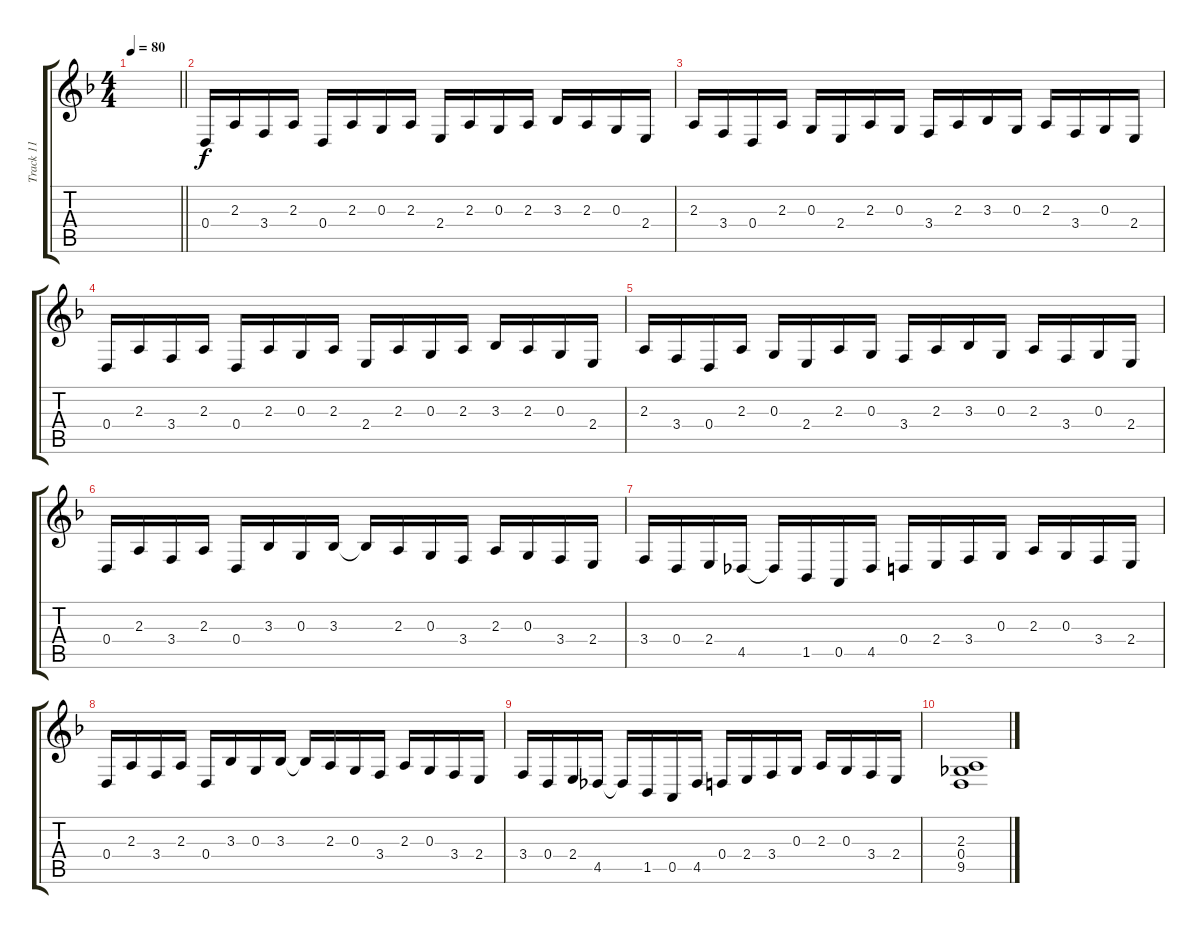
\track ("Track 11" "Track 11") {instrument drawbarorgan}
\staff {score tabs}
\tuning (E4 B3 G3 D3 A2 E2) {hide}
\ts (4 4)
\tempo 80
\clef g2
\barLineRight lightlight
\ks dminor
|
0.4.16 2.3.16 3.4.16 2.3.16 0.4.16 2.3.16 0.3.16 2.3.16 2.4.16 2.3.16 0.3.16 2.3.16 3.3.16 2.3.16 0.3.16 2.4.16 |
2.3.16 3.4.16 0.4.16 2.3.16 0.3.16 2.4.16 2.3.16 0.3.16 3.4.16 2.3.16 3.3.16 0.3.16 2.3.16 3.4.16 0.3.16 2.4.16 |
0.4.16 2.3.16 3.4.16 2.3.16 0.4.16 2.3.16 0.3.16 2.3.16 2.4.16 2.3.16 0.3.16 2.3.16 3.3.16 2.3.16 0.3.16 2.4.16 |
2.3.16 3.4.16 0.4.16 2.3.16 0.3.16 2.4.16 2.3.16 0.3.16 3.4.16 2.3.16 3.3.16 0.3.16 2.3.16 3.4.16 0.3.16 2.4.16 |
0.4.16 2.3.16 3.4.16 2.3.16 0.4.16 3.3.16 0.3.16 3.3.16 3.3{t}.16 2.3.16 0.3.16 3.4.16 2.3.16 0.3.16 3.4.16 2.4.16 |
3.4.16 0.4.16 2.4.16 4.5.16 4.5{t}.16 1.5.16 0.5.16 4.5.16 0.4.16 2.4.16 3.4.16 0.3.16 2.3.16 0.3.16 3.4.16 2.4.16 |
0.4.16 2.3.16 3.4.16 2.3.16 0.4.16 3.3.16 0.3.16 3.3.16 3.3{t}.16 2.3.16 0.3.16 3.4.16 2.3.16 0.3.16 3.4.16 2.4.16 |
3.4.16 0.4.16 2.4.16 4.5.16 4.5{t}.16 1.5.16 0.5.16 4.5.16 0.4.16 2.4.16 3.4.16 0.3.16 2.3.16 0.3.16 3.4.16 2.4.16 |
(2.3 0.4 9.5).1
